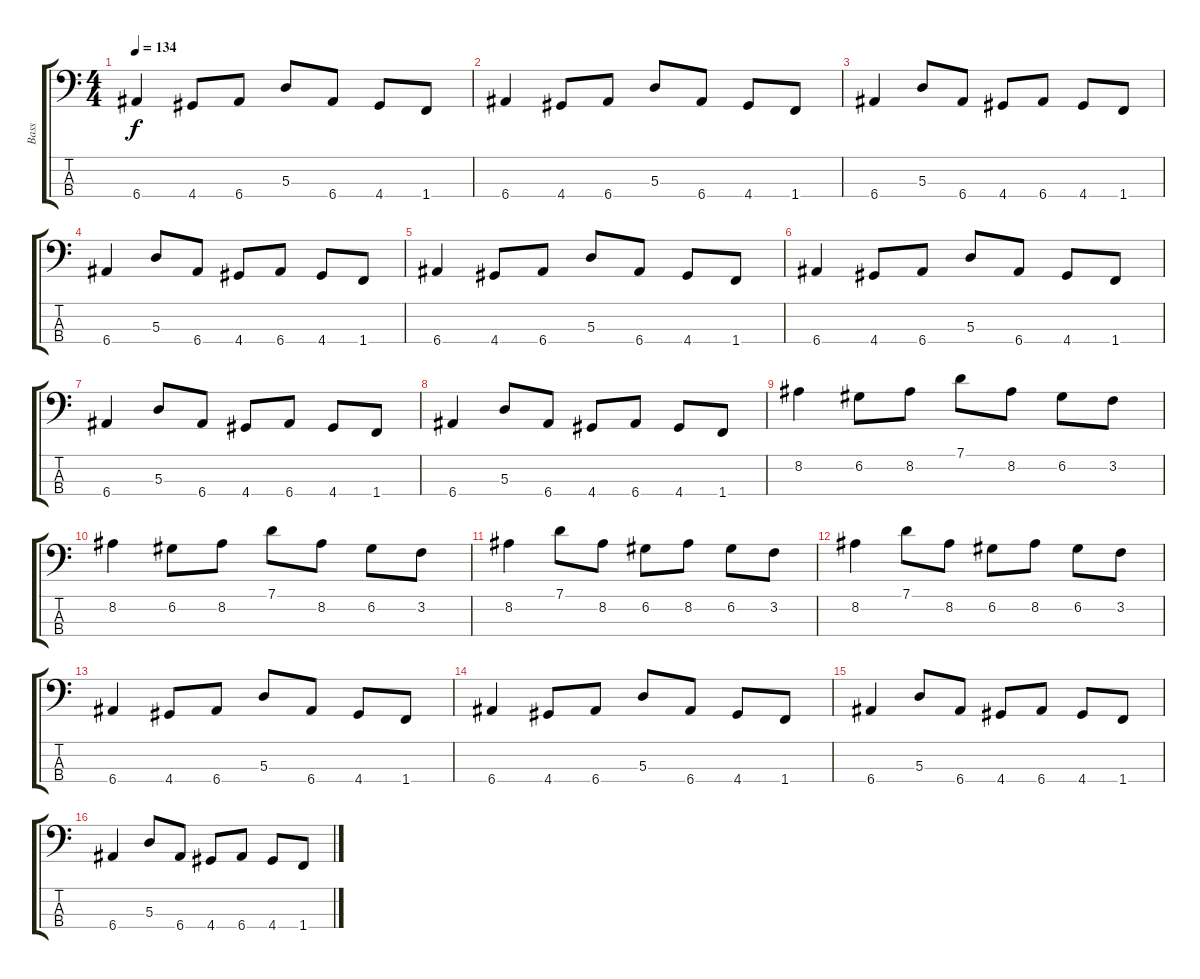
\track ("Bass" "Bass") {instrument electricbasspick}
\staff {score tabs}
\tuning (G2 D2 A1 E1) {hide}
\ts (4 4)
\tempo 134
\clef f4
\ks c
6.4.4{dy f} 4.4.8 6.4.8 5.3.8 6.4.8 4.4.8 1.4.8 |
6.4.4 4.4.8 6.4.8 5.3.8 6.4.8 4.4.8 1.4.8 |
6.4.4 5.3.8 6.4.8 4.4.8 6.4.8 4.4.8 1.4.8 |
6.4.4 5.3.8 6.4.8 4.4.8 6.4.8 4.4.8 1.4.8 |
6.4.4 4.4.8 6.4.8 5.3.8 6.4.8 4.4.8 1.4.8 |
6.4.4 4.4.8 6.4.8 5.3.8 6.4.8 4.4.8 1.4.8 |
6.4.4 5.3.8 6.4.8 4.4.8 6.4.8 4.4.8 1.4.8 |
6.4.4 5.3.8 6.4.8 4.4.8 6.4.8 4.4.8 1.4.8 |
8.2.4 6.2.8 8.2.8 7.1.8 8.2.8 6.2.8 3.2.8 |
8.2.4 6.2.8 8.2.8 7.1.8 8.2.8 6.2.8 3.2.8 |
8.2.4 7.1.8 8.2.8 6.2.8 8.2.8 6.2.8 3.2.8 |
8.2.4 7.1.8 8.2.8 6.2.8 8.2.8 6.2.8 3.2.8 |
6.4.4 4.4.8 6.4.8 5.3.8 6.4.8 4.4.8 1.4.8 |
6.4.4 4.4.8 6.4.8 5.3.8 6.4.8 4.4.8 1.4.8 |
6.4.4 5.3.8 6.4.8 4.4.8 6.4.8 4.4.8 1.4.8 |
6.4.4 5.3.8 6.4.8 4.4.8 6.4.8 4.4.8 1.4.8
